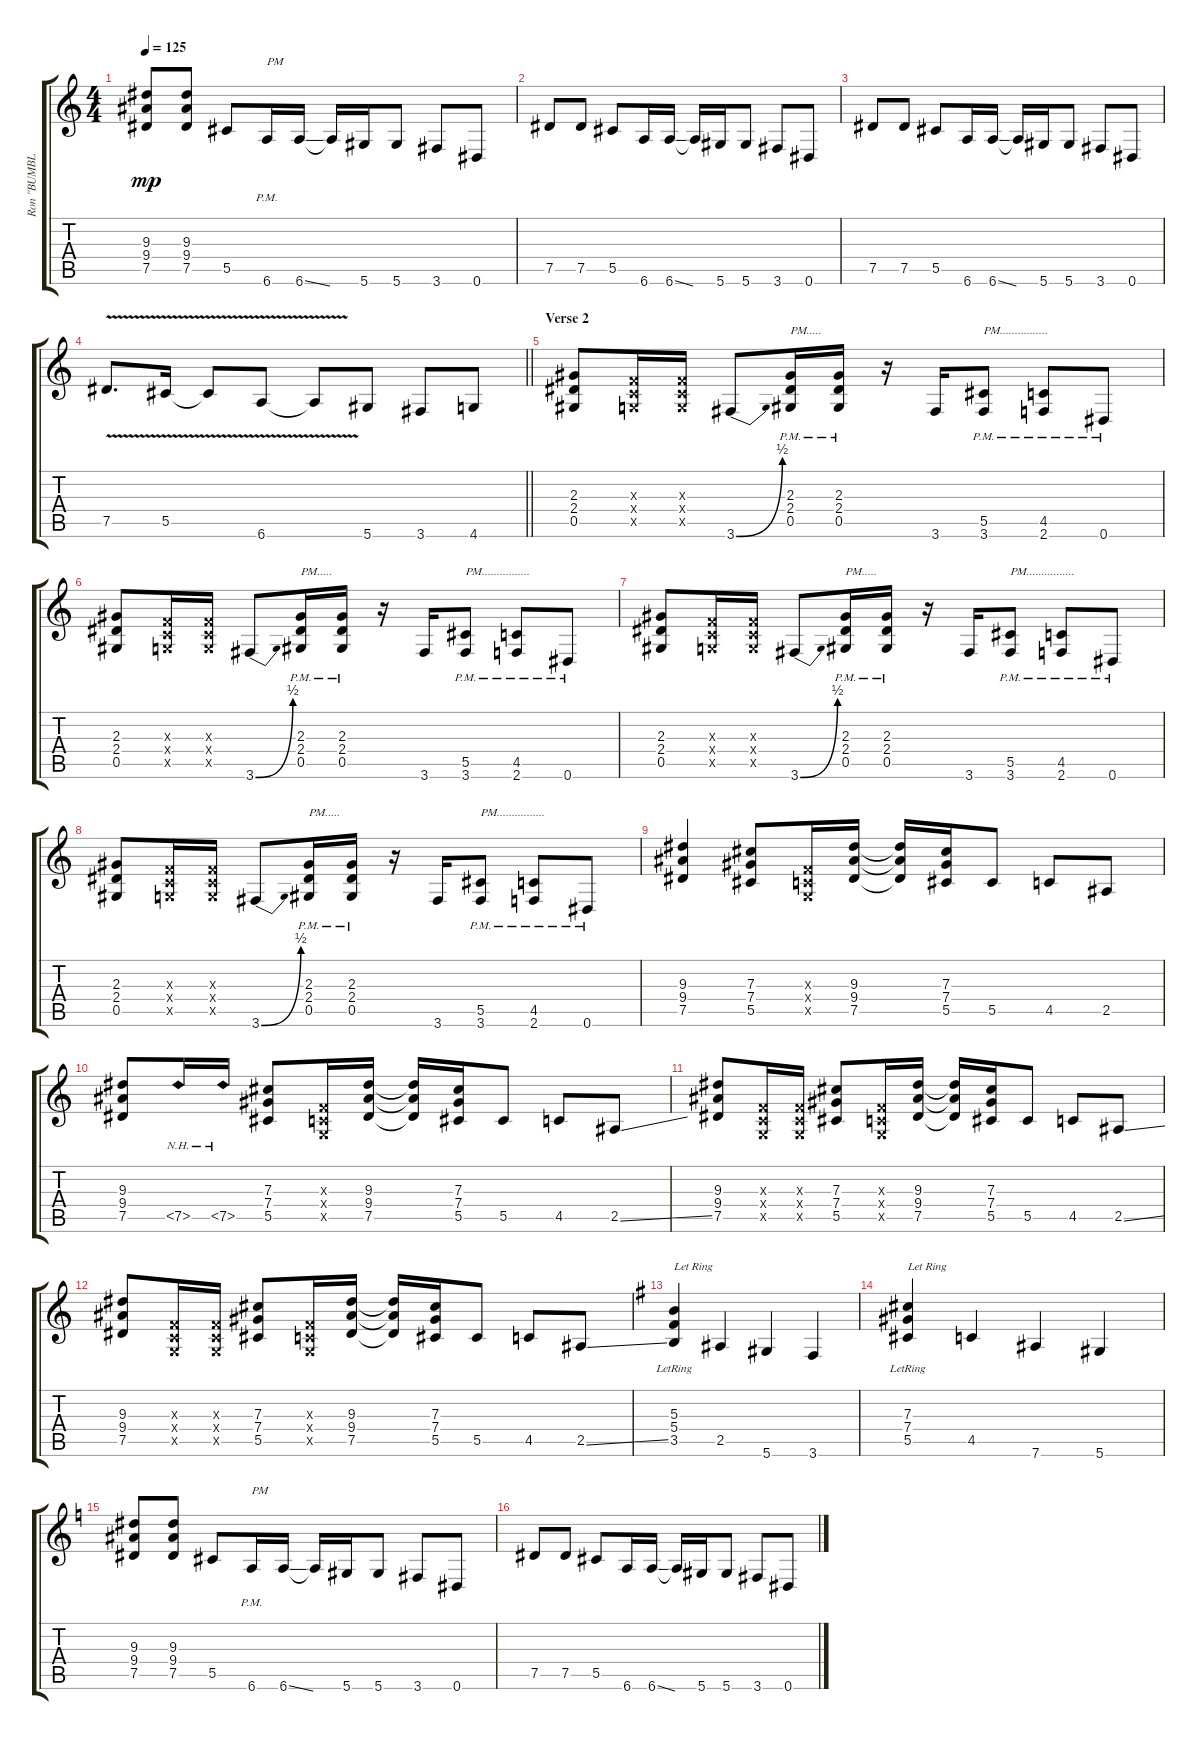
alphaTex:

\track ("Ron \"BUMBLEFOOT\" Thal" "Ron \"BUMBL") {instrument overdrivenguitar}
\staff {score tabs}
\tuning (Eb4 Bb3 Gb3 Db3 Ab2 Eb2) {hide}
\ts (4 4)
\tempo 125
\clef g2
\ks c
(9.3 9.4 7.5).8{dy mp} (9.3 9.4 7.5).8 5.5.8 6.6{pm}.16{txt "PM"} 6.6{ss}.16 6.6{t}.16 5.6.16 5.6.8 3.6.8 0.6.8 |
7.5.8 7.5.8 5.5.8 6.6.16 6.6{ss}.16 6.6{t}.16 5.6.16 5.6.8 3.6.8 0.6.8 |
7.5.8 7.5.8 5.5.8 6.6.16 6.6{ss}.16 6.6{t}.16 5.6.16 5.6.8 3.6.8 0.6.8 |
\barLineRight lightlight
7.5{v}.8{d} 5.5{v}.16 5.5{t}.8 6.6{v}.8 6.6{t}.8 5.6.8 3.6.8 4.6.8 |
\section ("" "Verse 2")
(2.3 2.4 0.5).8 (-1.3{x} -1.4{x} -1.5{x}).16 (-1.3{x} -1.4{x} -1.5{x}).16 3.6{be (bend 0 0 60 2)}.8 (2.3{pm} 2.4{pm} 0.5{pm}).16{txt "PM....."} (2.3{pm} 2.4{pm} 0.5{pm}).16 r.16 3.6.16 (5.5{pm} 3.6{pm}).8{txt "PM................"} (4.5{pm} 2.6{pm}).8 0.6{pm}.8 |
(2.3 2.4 0.5).8 (-1.3{x} -1.4{x} -1.5{x}).16 (-1.3{x} -1.4{x} -1.5{x}).16 3.6{be (bend 0 0 60 2)}.8 (2.3{pm} 2.4{pm} 0.5{pm}).16{txt "PM....."} (2.3{pm} 2.4{pm} 0.5{pm}).16 r.16 3.6.16 (5.5{pm} 3.6{pm}).8{txt "PM................"} (4.5{pm} 2.6{pm}).8 0.6{pm}.8 |
(2.3 2.4 0.5).8 (-1.3{x} -1.4{x} -1.5{x}).16 (-1.3{x} -1.4{x} -1.5{x}).16 3.6{be (bend 0 0 60 2)}.8 (2.3{pm} 2.4{pm} 0.5{pm}).16{txt "PM....."} (2.3{pm} 2.4{pm} 0.5{pm}).16 r.16 3.6.16 (5.5{pm} 3.6{pm}).8{txt "PM................"} (4.5{pm} 2.6{pm}).8 0.6{pm}.8 |
(2.3 2.4 0.5).8 (-1.3{x} -1.4{x} -1.5{x}).16 (-1.3{x} -1.4{x} -1.5{x}).16 3.6{be (bend 0 0 60 2)}.8 (2.3{pm} 2.4{pm} 0.5{pm}).16{txt "PM....."} (2.3{pm} 2.4{pm} 0.5{pm}).16 r.16 3.6.16 (5.5{pm} 3.6{pm}).8{txt "PM................"} (4.5{pm} 2.6{pm}).8 0.6{pm}.8 |
(9.3 9.4 7.5).4 (7.3 7.4 5.5).8 (-1.3{x} -1.4{x} -1.5{x}).16 (9.3 9.4 7.5).16 (9.3{t} 9.4{t} 7.5{t}).16 (7.3 7.4 5.5).16 5.5.8 4.5.8 2.5.8 |
(9.3 9.4 7.5).8 7.5{nh}.16 7.5{nh}.16 (7.3 7.4 5.5).8 (-1.3{x} -1.4{x} -1.5{x}).16 (9.3 9.4 7.5).16 (9.3{t} 9.4{t} 7.5{t}).16 (7.3 7.4 5.5).16 5.5.8 4.5.8 2.5{ss}.8 |
(9.3 9.4 7.5).8 (-1.3{x} -1.4{x} -1.5{x}).16 (-1.3{x} -1.4{x} -1.5{x}).16 (7.3 7.4 5.5).8 (-1.3{x} -1.4{x} -1.5{x}).16 (9.3 9.4 7.5).16 (9.3{t} 9.4{t} 7.5{t}).16 (7.3 7.4 5.5).16 5.5.8 4.5.8 2.5{ss}.8 |
(9.3 9.4 7.5).8 (-1.3{x} -1.4{x} -1.5{x}).16 (-1.3{x} -1.4{x} -1.5{x}).16 (7.3 7.4 5.5).8 (-1.3{x} -1.4{x} -1.5{x}).16 (9.3 9.4 7.5).16 (9.3{t} 9.4{t} 7.5{t}).16 (7.3 7.4 5.5).16 5.5.8 4.5.8 2.5{ss}.8 |
\ks g
(5.3{lr} 5.4{lr} 3.5{lr}).4{txt "Let Ring"} 2.5.4 5.6.4 3.6.4 |
(7.3{lr} 7.4{lr} 5.5{lr}).4{txt "Let Ring"} 4.5.4 7.6.4 5.6.4 |
\ks c
(9.3 9.4 7.5).8 (9.3 9.4 7.5).8 5.5.8 6.6{pm}.16{txt "PM"} 6.6{ss}.16 6.6{t}.16 5.6.16 5.6.8 3.6.8 0.6.8 |
7.5.8 7.5.8 5.5.8 6.6.16 6.6{ss}.16 6.6{t}.16 5.6.16 5.6.8 3.6.8 0.6.8
